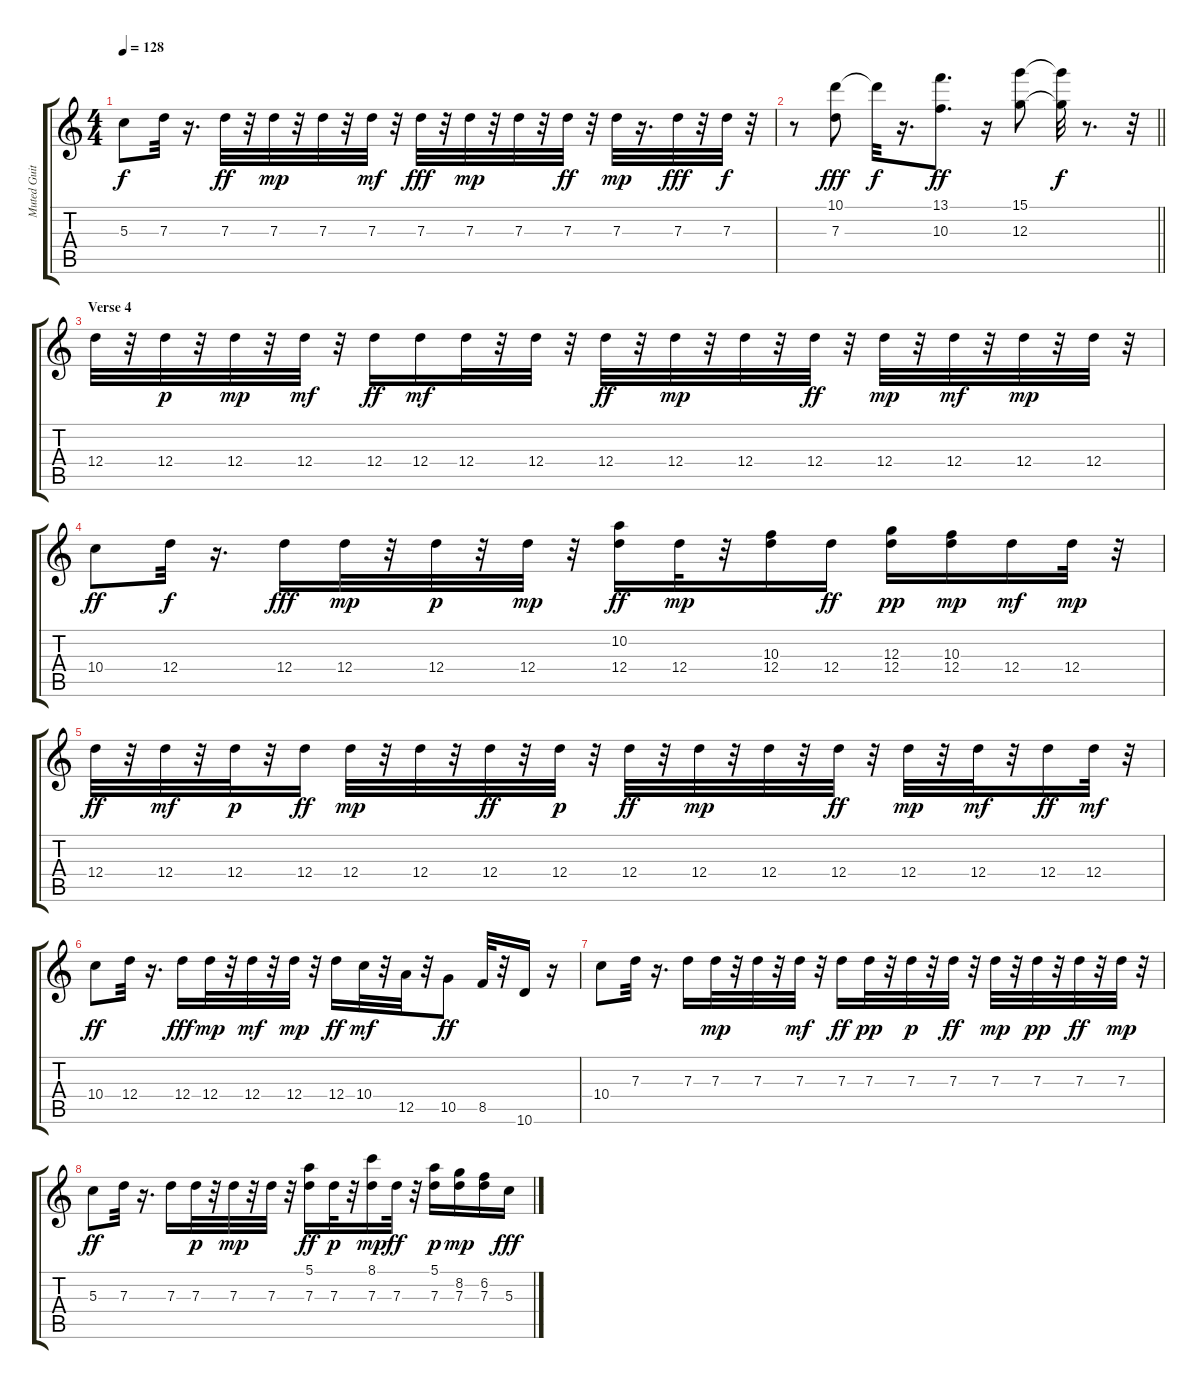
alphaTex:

\track ("Muted Guitar" "Muted Guit") {instrument electricguitarmuted}
\staff {score tabs}
\tuning (E4 B3 G3 D3 A2 E2) {hide}
\ts (4 4)
\tempo 128
\clef g2
\ks c
5.3{t}.8{dy f} 7.3.32 r.16{d} 7.3.32{dy ff} r.32 7.3.32{dy mp} r.32 7.3.32 r.32 7.3.32{dy mf} r.32 7.3.32{dy fff} r.32 7.3.32{dy mp} r.32 7.3.32 r.32 7.3.32{dy ff} r.32 7.3.32{dy mp} r.16{d} 7.3.32{dy fff} r.32 7.3.32{dy f} r.32 |
\barLineRight lightlight
r.8 (10.1 7.3).8{dy fff} 10.1{t}.32{dy f} r.16{d} (13.1 10.3).8{d dy ff} r.16 (15.1 12.3).8 (15.1{t} 12.3{t}).32{dy f} r.8{d} r.32 |
\section ("" "Verse 4")
12.4.32 r.32 12.4.32{dy p} r.32 12.4.32{dy mp} r.32 12.4.32{dy mf} r.32 12.4.16{dy ff} 12.4.16{dy mf} 12.4.32 r.32 12.4.32 r.32 12.4.32{dy ff} r.32 12.4.32{dy mp} r.32 12.4.32 r.32 12.4.32{dy ff} r.32 12.4.32{dy mp} r.32 12.4.32{dy mf} r.32 12.4.32{dy mp} r.32 12.4.32 r.32 |
10.4.8{dy ff} 12.4.32{dy f} r.16{d} 12.4.16{dy fff} 12.4.32{dy mp} r.32 12.4.32{dy p} r.32 12.4.32{dy mp} r.32 (10.2 12.4).16{dy ff} 12.4.32{dy mp} r.32 (10.3 12.4).16 12.4.16{dy ff} (12.3 12.4).16{dy pp} (10.3 12.4).16{dy mp} 12.4.16{dy mf} 12.4.32{dy mp} r.32 |
12.4.32{dy ff} r.32 12.4.32{dy mf} r.32 12.4.32{dy p} r.32 12.4.16{dy ff} 12.4.32{dy mp} r.32 12.4.32 r.32 12.4.32{dy ff} r.32 12.4.32{dy p} r.32 12.4.32{dy ff} r.32 12.4.32{dy mp} r.32 12.4.32 r.32 12.4.32{dy ff} r.32 12.4.32{dy mp} r.32 12.4.32{dy mf} r.32 12.4.16{dy ff} 12.4.32{dy mf} r.32 |
10.4.8{dy ff} 12.4.32 r.16{d} 12.4.16{dy fff} 12.4.32{dy mp} r.32 12.4.32{dy mf} r.32 12.4.32{dy mp} r.32 12.4.16{dy ff} 10.4.32{dy mf} r.32 12.5.32 r.32 10.5.8{dy ff} 8.5.32 r.32 10.6.16 r.16 |
10.4.8 7.3.32 r.16{d} 7.3.16 7.3.32{dy mp} r.32 7.3.32 r.32 7.3.32{dy mf} r.32 7.3.16{dy ff} 7.3.32{dy pp} r.32 7.3.32{dy p} r.32 7.3.32{dy ff} r.32 7.3.32{dy mp} r.32 7.3.32{dy pp} r.32 7.3.32{dy ff} r.32 7.3.32{dy mp} r.32 |
5.3.8{dy ff} 7.3.32 r.16{d} 7.3.16 7.3.32{dy p} r.32 7.3.32{dy mp} r.32 7.3.32 r.32 (5.1 7.3).16{dy ff} 7.3.32{dy p} r.32 (8.1 7.3).16{dy mp} 7.3.32{dy ff} r.32 (5.1 7.3).16{dy p} (8.2 7.3).16{dy mp} (6.2 7.3).16 5.3.16{dy fff}
